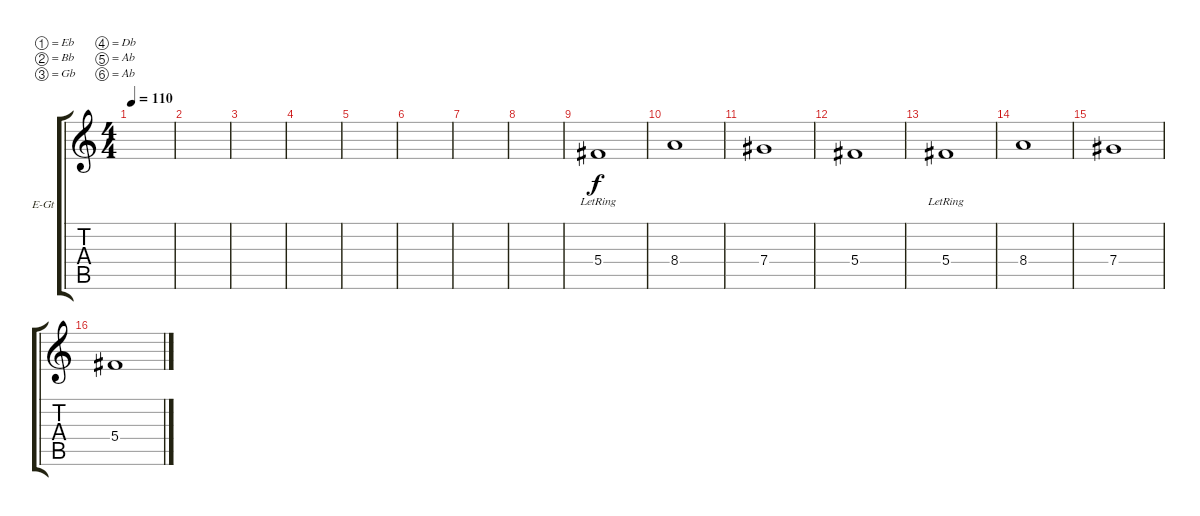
\defaultSystemsLayout 4
\bracketExtendMode groupsimilarinstruments
\firstSystemTrackNameOrientation horizontal
\otherSystemsTrackNameOrientation horizontal
\track ("Electric Guitar" "E-Gt") {instrument distortionguitar}
\staff {score tabs}
\tuning (Eb4 Bb3 Gb3 Db3 Ab2 Ab1)
\ts (4 4)
\tempo 110
\clef g2
\scale
0.485477
\ks c
|
\scale
0.257261 |
\scale
0.257261 |
\scale
0.333333 |
\scale
0.333333 |
\scale
0.333333 |
|
|
5.4{lr}.1 |
8.4.1 |
7.4.1 |
5.4.1 |
5.4{lr}.1 |
8.4.1 |
7.4.1 |
5.4.1
